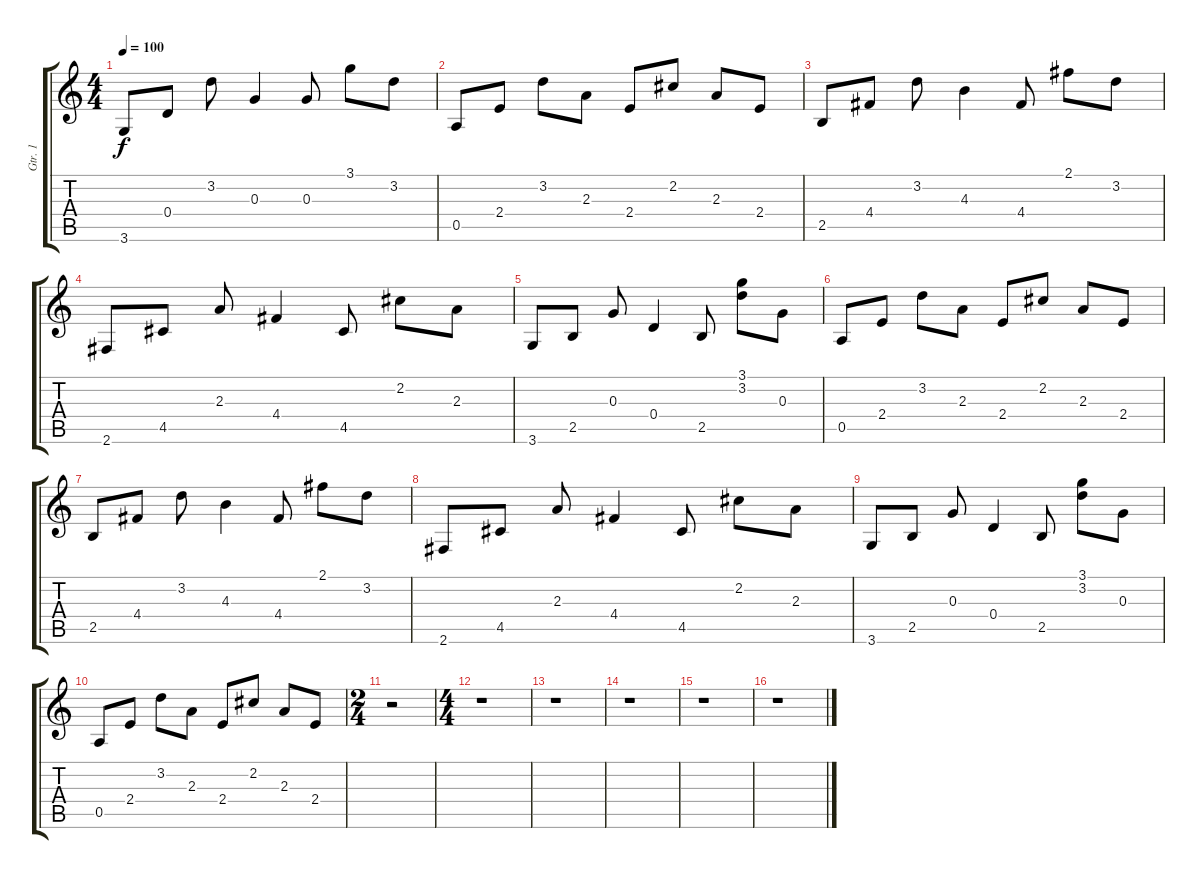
\track ("Gtr. 1" "Gtr. 1") {instrument acousticguitarsteel}
\staff {score tabs}
\tuning (E4 B3 G3 D3 A2 E2) {hide}
\ts (4 4)
\tempo 100
\clef g2
\ks c
3.6.8{dy f} 0.4.8 3.2.8 0.3.4 0.3.8 3.1.8 3.2.8 |
0.5.8 2.4.8 3.2.8 2.3.8 2.4.8 2.2.8 2.3.8 2.4.8 |
2.5.8 4.4.8 3.2.8 4.3.4 4.4.8 2.1.8 3.2.8 |
2.6.8 4.5.8 2.3.8 4.4.4 4.5.8 2.2.8 2.3.8 |
3.6.8 2.5.8 0.3.8 0.4.4 2.5.8 (3.1 3.2).8 0.3.8 |
0.5.8 2.4.8 3.2.8 2.3.8 2.4.8 2.2.8 2.3.8 2.4.8 |
2.5.8 4.4.8 3.2.8 4.3.4 4.4.8 2.1.8 3.2.8 |
2.6.8 4.5.8 2.3.8 4.4.4 4.5.8 2.2.8 2.3.8 |
3.6.8 2.5.8 0.3.8 0.4.4 2.5.8 (3.1 3.2).8 0.3.8 |
0.5.8 2.4.8 3.2.8 2.3.8 2.4.8 2.2.8 2.3.8 2.4.8 |
\ts (2 4)
r.2 |
\ts (4 4)
r.1 |
r.1 |
r.1 |
r.1 |
r.1
